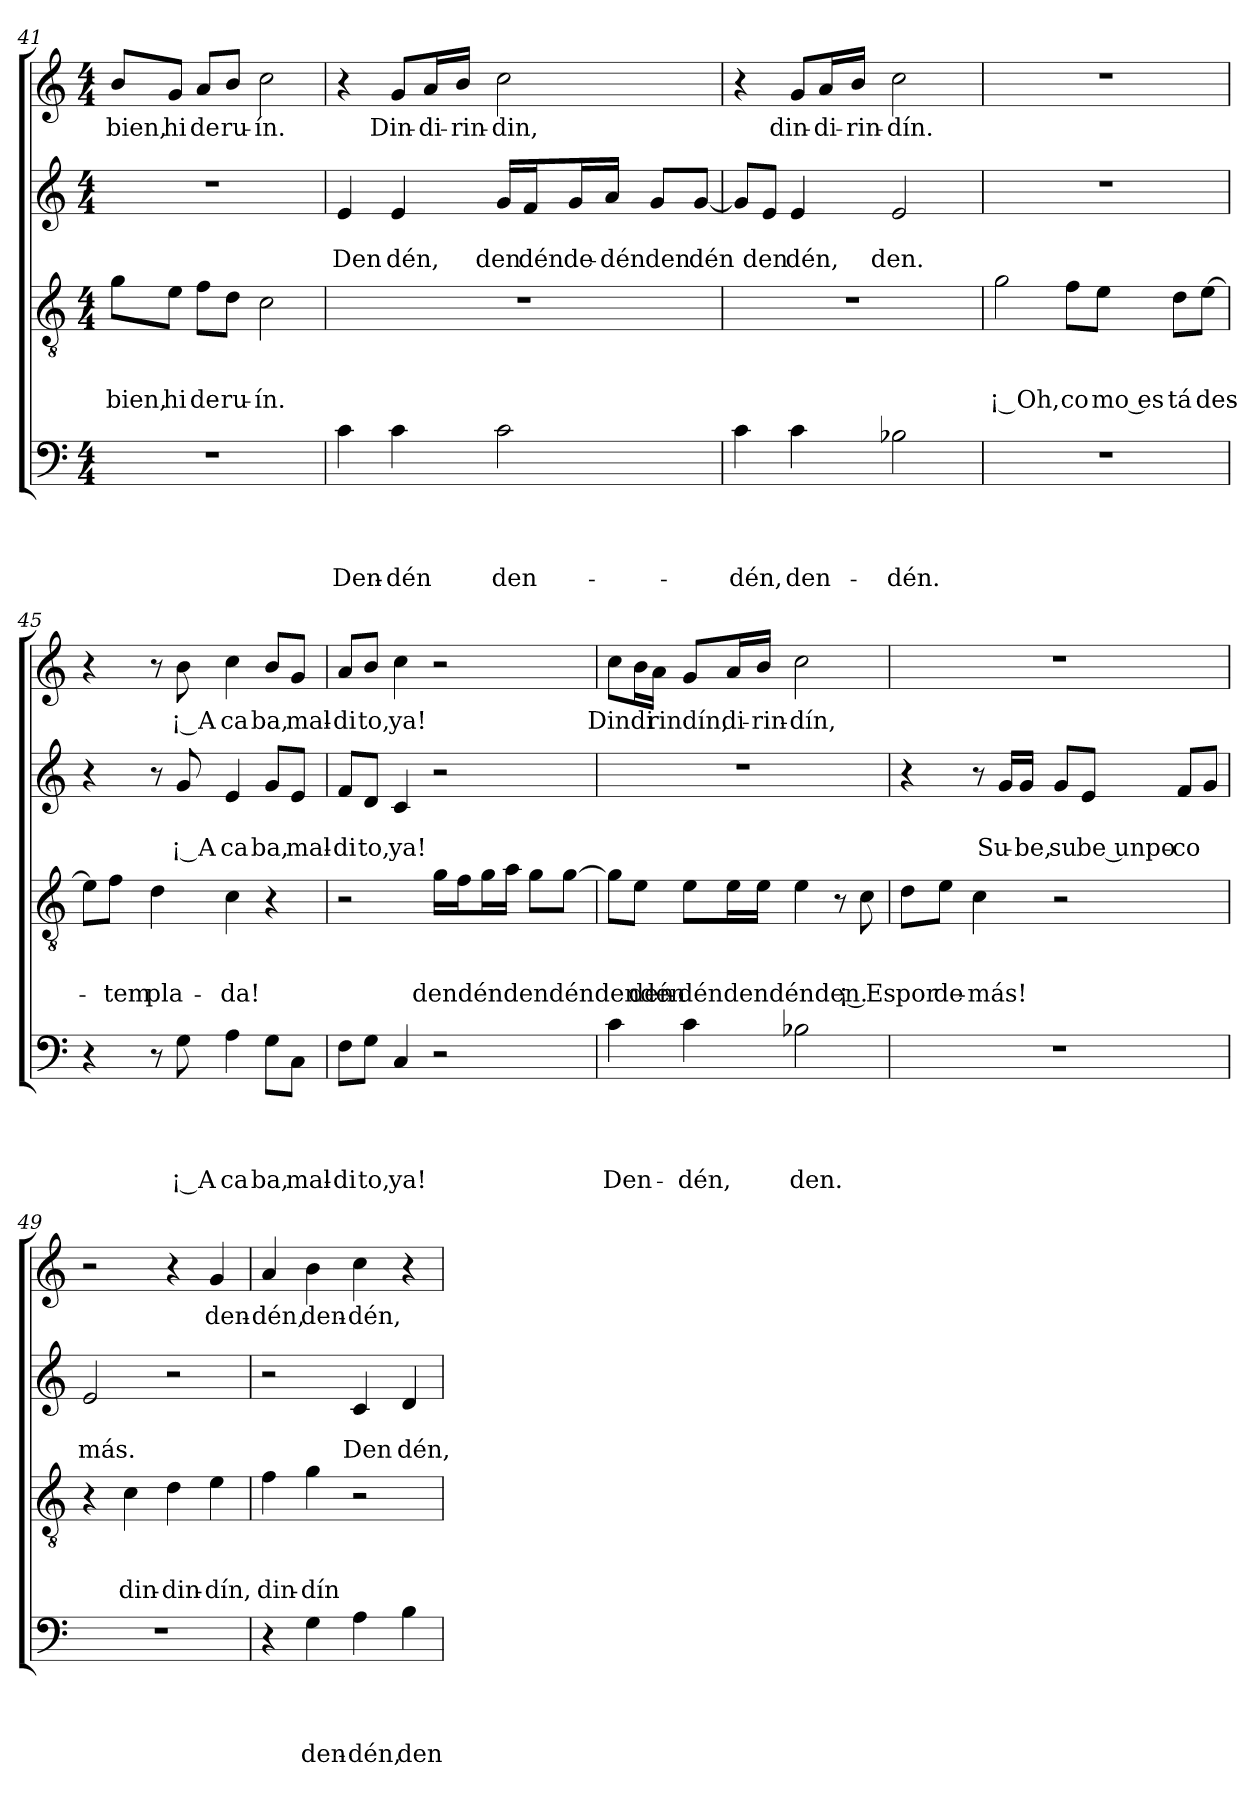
**kern	**text	**text	**text	**text	**kern	**text	**text	**text	**kern	**text	**text	**kern	**text
*part4	*part4	*part4	*part4	*part4	*part3	*part3	*part3	*part3	*part2	*part2	*part2	*part1	*part1
*staff4	*staff4	*staff4	*staff4	*staff4	*staff3	*staff3	*staff3	*staff3	*staff2	*staff2	*staff2	*staff1	*staff1
*clefF4	*	*	*	*	*clefGv2	*	*	*	*clefG2	*	*	*clefG2	*
*k[]	*	*	*	*	*k[]	*	*	*	*k[]	*	*	*k[]	*
*C:	*	*	*	*	*C:	*	*	*	*C:	*	*	*C:	*
*M4/4	*	*	*	*	*M4/4	*	*	*	*M4/4	*	*	*M4/4	*
=41	=41	=41	=41	=41	=41	=41	=41	=41	=41	=41	=41	=41	=41
!	!	!	!	!	!	!	!	!LO:LY:b	!	!	!	!	!LO:LY:b
1r	.	.	.	.	8g\L	.	.	bien,	1r	.	.	8b/L	bien,
!	!	!	!	!	!	!	!	!LO:LY:b	!	!	!	!	!LO:LY:b
.	.	.	.	.	8e\J	.	.	hi	.	.	.	8g/J	hi
!	!	!	!	!	!	!	!	!LO:LY:b	!	!	!	!	!LO:LY:b
.	.	.	.	.	8f\L	.	.	de	.	.	.	8a/L	de
!	!	!	!	!	!	!	!	!LO:LY:b	!	!	!	!	!LO:LY:b
.	.	.	.	.	8d\J	.	.	ru-	.	.	.	8b/J	ru-
!	!	!	!	!	!	!	!	!LO:LY:b:rj	!	!	!	!	!LO:LY:b:rj
.	.	.	.	.	2c\	.	.	-ín.	.	.	.	2cc\	-ín.
=42	=42	=42	=42	=42	=42	=42	=42	=42	=42	=42	=42	=42	=42
!	!	!	!	!LO:LY:b	!	!	!	!	!	!	!LO:LY:b	!	!
4c\	.	.	.	Den-	1r	.	.	.	4e/	.	Den	4r	.
!	!	!	!	!LO:LY:b:rj	!	!	!	!	!	!	!LO:LY:b	!	!LO:LY:b
4c\	.	.	.	-dén	.	.	.	.	4e/	.	dén,	8g/L	Din-
!	!	!	!	!	!	!	!	!	!	!	!	!	!LO:LY:b
.	.	.	.	.	.	.	.	.	.	.	.	16a/L	-di-
!	!	!	!	!	!	!	!	!	!	!	!	!	!LO:LY:b
.	.	.	.	.	.	.	.	.	.	.	.	16b/JJ	-rin-
!	!	!	!	!LO:LY:b	!	!	!	!	!	!	!LO:LY:b	!	!LO:LY:b:rj
2c\	.	.	.	den-	.	.	.	.	16g/LL	.	den	2cc\	-din,
!	!	!	!	!	!	!	!	!	!	!	!LO:LY:b	!	!
.	.	.	.	.	.	.	.	.	16f/J	.	dén	.	.
!	!	!	!	!	!	!	!	!	!	!	!LO:LY:b	!	!
.	.	.	.	.	.	.	.	.	16g/L	.	de-	.	.
!	!	!	!	!	!	!	!	!	!	!	!LO:LY:b	!	!
.	.	.	.	.	.	.	.	.	16a/JJ	.	-dén	.	.
!	!	!	!	!	!	!	!	!	!	!	!LO:LY:b	!	!
.	.	.	.	.	.	.	.	.	8g/L	.	den	.	.
!	!	!	!	!	!	!	!	!	!	!	!LO:LY:b	!	!
.	.	.	.	.	.	.	.	.	[<8g/J	.	dén	.	.
!!LO:LB:g=z
=43	=43	=43	=43	=43	=43	=43	=43	=43	=43	=43	=43	=43	=43
!	!	!	!	!LO:LY:b	!	!	!	!	!	!	!	!	!
4c\	.	.	.	-dén,	1r	.	.	.	8g/L]	.	.	4r	.
!	!	!	!	!	!	!	!	!	!	!	!LO:LY:b	!	!
.	.	.	.	.	.	.	.	.	8e/J	.	den	.	.
!	!	!	!	!LO:LY:b	!	!	!	!	!	!	!LO:LY:b	!	!LO:LY:b
4c\	.	.	.	den-	.	.	.	.	4e/	.	dén,	8g/L	din-
!	!	!	!	!	!	!	!	!	!	!	!	!	!LO:LY:b
.	.	.	.	.	.	.	.	.	.	.	.	16a/L	-di-
!	!	!	!	!	!	!	!	!	!	!	!	!	!LO:LY:b
.	.	.	.	.	.	.	.	.	.	.	.	16b/JJ	-rin-
!	!	!	!	!LO:LY:b	!	!	!	!	!	!	!LO:LY:b	!	!LO:LY:b:rj
2B-X\	.	.	.	-dén.	.	.	.	.	2e/	.	den.	2cc\	-dín.
=44	=44	=44	=44	=44	=44	=44	=44	=44	=44	=44	=44	=44	=44
!	!	!	!	!	!	!	!	!LO:LY:b:rj	!	!	!	!	!
1r	.	.	.	.	2g\	.	.	¡ Oh,	1r	.	.	1r	.
!	!	!	!	!	!	!	!	!LO:LY:b	!	!	!	!	!
.	.	.	.	.	8f\L	.	.	co	.	.	.	.	.
!	!	!	!	!	!	!	!	!LO:LY:b	!	!	!	!	!
.	.	.	.	.	8e\J	.	.	mo es	.	.	.	.	.
!	!	!	!	!	!	!	!	!LO:LY:b	!	!	!	!	!
.	.	.	.	.	8d\L	.	.	tá	.	.	.	.	.
!	!	!	!	!	!	!	!	!LO:LY:b	!	!	!	!	!
.	.	.	.	.	[>8e\J	.	.	des-	.	.	.	.	.
=45	=45	=45	=45	=45	=45	=45	=45	=45	=45	=45	=45	=45	=45
4r	.	.	.	.	8e\L]	.	.	.	4r	.	.	4r	.
!	!	!	!	!	!	!	!	!LO:LY:b	!	!	!	!	!
.	.	.	.	.	8f\J	.	.	-tem	.	.	.	.	.
!	!	!	!	!	!	!	!	!LO:LY:b	!	!	!	!	!
8r	.	.	.	.	4d\	.	.	pla-	8r	.	.	8r	.
!	!	!	!	!LO:LY:b:rj	!	!	!	!	!	!	!LO:LY:b:rj	!	!LO:LY:b:rj
8G\	.	.	.	¡ A	.	.	.	.	8g/	.	¡ A	8b\	¡ A
!	!	!	!	!LO:LY:b	!	!	!	!LO:LY:b	!	!	!LO:LY:b	!	!LO:LY:b
4A\	.	.	.	ca	4c\	.	.	-da!	4e/	.	ca	4cc\	ca
!	!	!	!	!LO:LY:b	!	!	!	!	!	!	!LO:LY:b	!	!LO:LY:b
8G\L	.	.	.	ba,	4r	.	.	.	8g/L	.	ba,	8b/L	ba,
!	!	!	!	!LO:LY:b	!	!	!	!	!	!	!LO:LY:b	!	!LO:LY:b
8C\J	.	.	.	mal-	.	.	.	.	8e/J	.	mal-	8g/J	mal-
=46	=46	=46	=46	=46	=46	=46	=46	=46	=46	=46	=46	=46	=46
!	!	!	!	!LO:LY:b	!	!	!	!	!	!	!LO:LY:b	!	!LO:LY:b
8F\L	.	.	.	-di	2r	.	.	.	8f/L	.	-di	8a/L	-di
!	!	!	!	!LO:LY:b	!	!	!	!	!	!	!LO:LY:b	!	!LO:LY:b
8G\J	.	.	.	to,	.	.	.	.	8d/J	.	to,	8b/J	to,
!	!	!	!	!LO:LY:b	!	!	!	!	!	!	!LO:LY:b	!	!LO:LY:b
4C/	.	.	.	ya!	.	.	.	.	4c/	.	ya!	4cc\	ya!
!	!	!	!	!	!	!	!	!LO:LY:b	!	!	!	!	!
2r	.	.	.	.	16g\LL	.	.	dendéndendéndendén	2r	.	.	2r	.
.	.	.	.	.	16f\J	.	.	.	.	.	.	.	.
.	.	.	.	.	16g\L	.	.	.	.	.	.	.	.
.	.	.	.	.	16a\JJ	.	.	.	.	.	.	.	.
.	.	.	.	.	8g\L	.	.	.	.	.	.	.	.
.	.	.	.	.	[>8g\J	.	.	.	.	.	.	.	.
=47	=47	=47	=47	=47	=47	=47	=47	=47	=47	=47	=47	=47	=47
!	!	!	!	!LO:LY:b	!	!	!	!	!	!	!	!	!LO:LY:b
4c\	.	.	.	Den-	8g\L]	.	.	.	1r	.	.	8cc\L	Dindi
!	!	!	!	!	!	!	!	!LO:LY:b	!	!	!	!	!
.	.	.	.	.	8e\J	.	.	den-	.	.	.	16b\L	.
!	!	!	!	!	!	!	!	!	!	!	!	!	!LO:LY:b
.	.	.	.	.	.	.	.	.	.	.	.	16a\JJ	rindín,
!	!	!	!	!LO:LY:b	!	!	!	!LO:LY:b	!	!	!	!	!
4c\	.	.	.	-dén,	8e\L	.	.	-déndendénden.	.	.	.	8g/L	.
!	!	!	!	!	!	!	!	!	!	!	!	!	!LO:LY:b
.	.	.	.	.	16e\L	.	.	.	.	.	.	16a/L	di-
!	!	!	!	!	!	!	!	!	!	!	!	!	!LO:LY:b
.	.	.	.	.	16e\JJ	.	.	.	.	.	.	16b/JJ	-rin-
!	!	!	!	!LO:LY:b	!	!	!	!	!	!	!	!	!LO:LY:b:rj
2B-X\	.	.	.	den.	4e\	.	.	.	.	.	.	2cc\	-dín,
.	.	.	.	.	8r	.	.	.	.	.	.	.	.
!	!	!	!	!	!	!	!	!LO:LY:b:rj	!	!	!	!	!
.	.	.	.	.	8c\	.	.	¡ Es	.	.	.	.	.
!!LO:PB:g=z
=48	=48	=48	=48	=48	=48	=48	=48	=48	=48	=48	=48	=48	=48
!	!	!	!	!	!	!	!	!LO:LY:b	!	!	!	!	!
1r	.	.	.	.	8d\L	.	.	por	4r	.	.	1r	.
!	!	!	!	!	!	!	!	!LO:LY:b	!	!	!	!	!
.	.	.	.	.	8e\J	.	.	de-	.	.	.	.	.
!	!	!	!	!	!	!	!	!LO:LY:b:rj	!	!	!	!	!
.	.	.	.	.	4c\	.	.	-más!	8r	.	.	.	.
!	!	!	!	!	!	!	!	!	!	!	!LO:LY:b	!	!
.	.	.	.	.	.	.	.	.	16g/LL	.	Su-	.	.
!	!	!	!	!	!	!	!	!	!	!	!LO:LY:b:rj	!	!
.	.	.	.	.	.	.	.	.	16g/JJ	.	-be,	.	.
!	!	!	!	!	!	!	!	!	!	!	!LO:LY:b	!	!
.	.	.	.	.	2r	.	.	.	8g/L	.	su	.	.
!	!	!	!	!	!	!	!	!	!	!	!LO:LY:b	!	!
.	.	.	.	.	.	.	.	.	8e/J	.	be unpo-	.	.
!	!	!	!	!	!	!	!	!	!	!	!LO:LY:b	!	!
.	.	.	.	.	.	.	.	.	8f/L	.	-co	.	.
.	.	.	.	.	.	.	.	.	8g/J	.	.	.	.
=49	=49	=49	=49	=49	=49	=49	=49	=49	=49	=49	=49	=49	=49
!	!	!	!	!	!	!	!	!	!	!	!LO:LY:b	!	!
1r	.	.	.	.	4r	.	.	.	2e/	.	más.	2r	.
!	!	!	!	!	!	!	!	!LO:LY:b	!	!	!	!	!
.	.	.	.	.	4c\	.	.	din-	.	.	.	.	.
!	!	!	!	!	!	!	!	!LO:LY:b	!	!	!	!	!
.	.	.	.	.	4d\	.	.	-din-	2r	.	.	4r	.
!	!	!	!	!	!	!	!	!LO:LY:b:rj	!	!	!	!	!LO:LY:b
.	.	.	.	.	4e\	.	.	-dín,	.	.	.	4g/	den-
=50	=50	=50	=50	=50	=50	=50	=50	=50	=50	=50	=50	=50	=50
!	!	!	!	!	!	!	!	!LO:LY:b	!	!	!	!	!LO:LY:b
4r	.	.	.	.	4f\	.	.	din-	2r	.	.	4a/	-dén,
!	!	!	!	!LO:LY:b	!	!	!	!LO:LY:b:rj	!	!	!	!	!LO:LY:b
4G\	.	.	.	den-	4g\	.	.	-dín	.	.	.	4b\	den-
!	!	!	!	!LO:LY:b:rj	!	!	!	!	!	!	!LO:LY:b	!	!LO:LY:b:rj
4A\	.	.	.	-dén,	2r	.	.	.	4c/	.	Den	4cc\	-dén,
!	!	!	!	!LO:LY:b	!	!	!	!	!	!	!LO:LY:b	!	!
4B\	.	.	.	den-	.	.	.	.	4d/	.	dén,	4r	.
=	=	=	=	=	=	=	=	=	=	=	=	=	=
*-	*-	*-	*-	*-	*-	*-	*-	*-	*-	*-	*-	*-	*-
